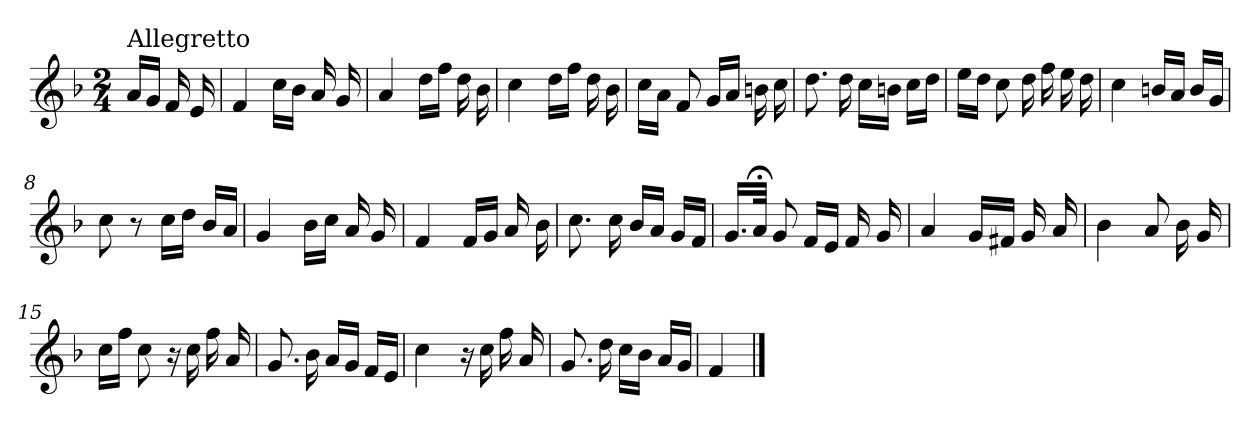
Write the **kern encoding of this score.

**kern
*part1
*staff1
*clefG2
*k[b-]
*F:
*M2/4
=
!LO:TX:a:t=Allegretto
16a/LL
16g/JJ
16f/
16e/
=1
4f/
16cc\LL
16b-\JJ
16a/
16g/
=2
4a/
16dd\LL
16ff\JJ
16dd\
16b-\
=3
4cc\
16dd\LL
16ff\JJ
16dd\
16b-\
=4
16cc\LL
16a\JJ
8f/
16g/LL
16a/JJ
16bn\
16cc\
=5
8.dd\
16dd\
16cc\LL
16bn\JJ
16cc\LL
16dd\JJ
!!LO:LB:g=z
=6
16ee\LL
16dd\JJ
8cc\
16dd\
16ff\
16ee\
16dd\
=7
4cc\
16bn/LL
16a/JJ
16b/LL
16g/JJ
=8
8cc\
8r
16cc\LL
16dd\JJ
16b-/LL
16a/JJ
=9
4g/
16b-\LL
16cc\JJ
16a/
16g/
=10
4f/
16f/LL
16g/JJ
16a/
16b-\
=11
8.cc\
16cc\
16b-/LL
16a/JJ
16g/LL
16f/JJ
=12
16.g/LL
32a;</JJk
8g/
16f/LL
16e/JJ
16f/
16g/
!!LO:LB:g=z
=13
4a/
16g/LL
16f#X/JJ
16g/
16a/
=14
4b-\
8a/
16b-\
16g/
=15
16cc\LL
16ff\JJ
8cc\
16r
16cc\
16ff\
16a/
=16
8.g/
16b-\
16a/LL
16g/JJ
16f/LL
16e/JJ
=17
4cc\
16r
16cc\
16ff\
16a/
=18
8.g/
16dd\
16cc\LL
16b-\JJ
16a/LL
16g/JJ
=19
4f/
==
*-
